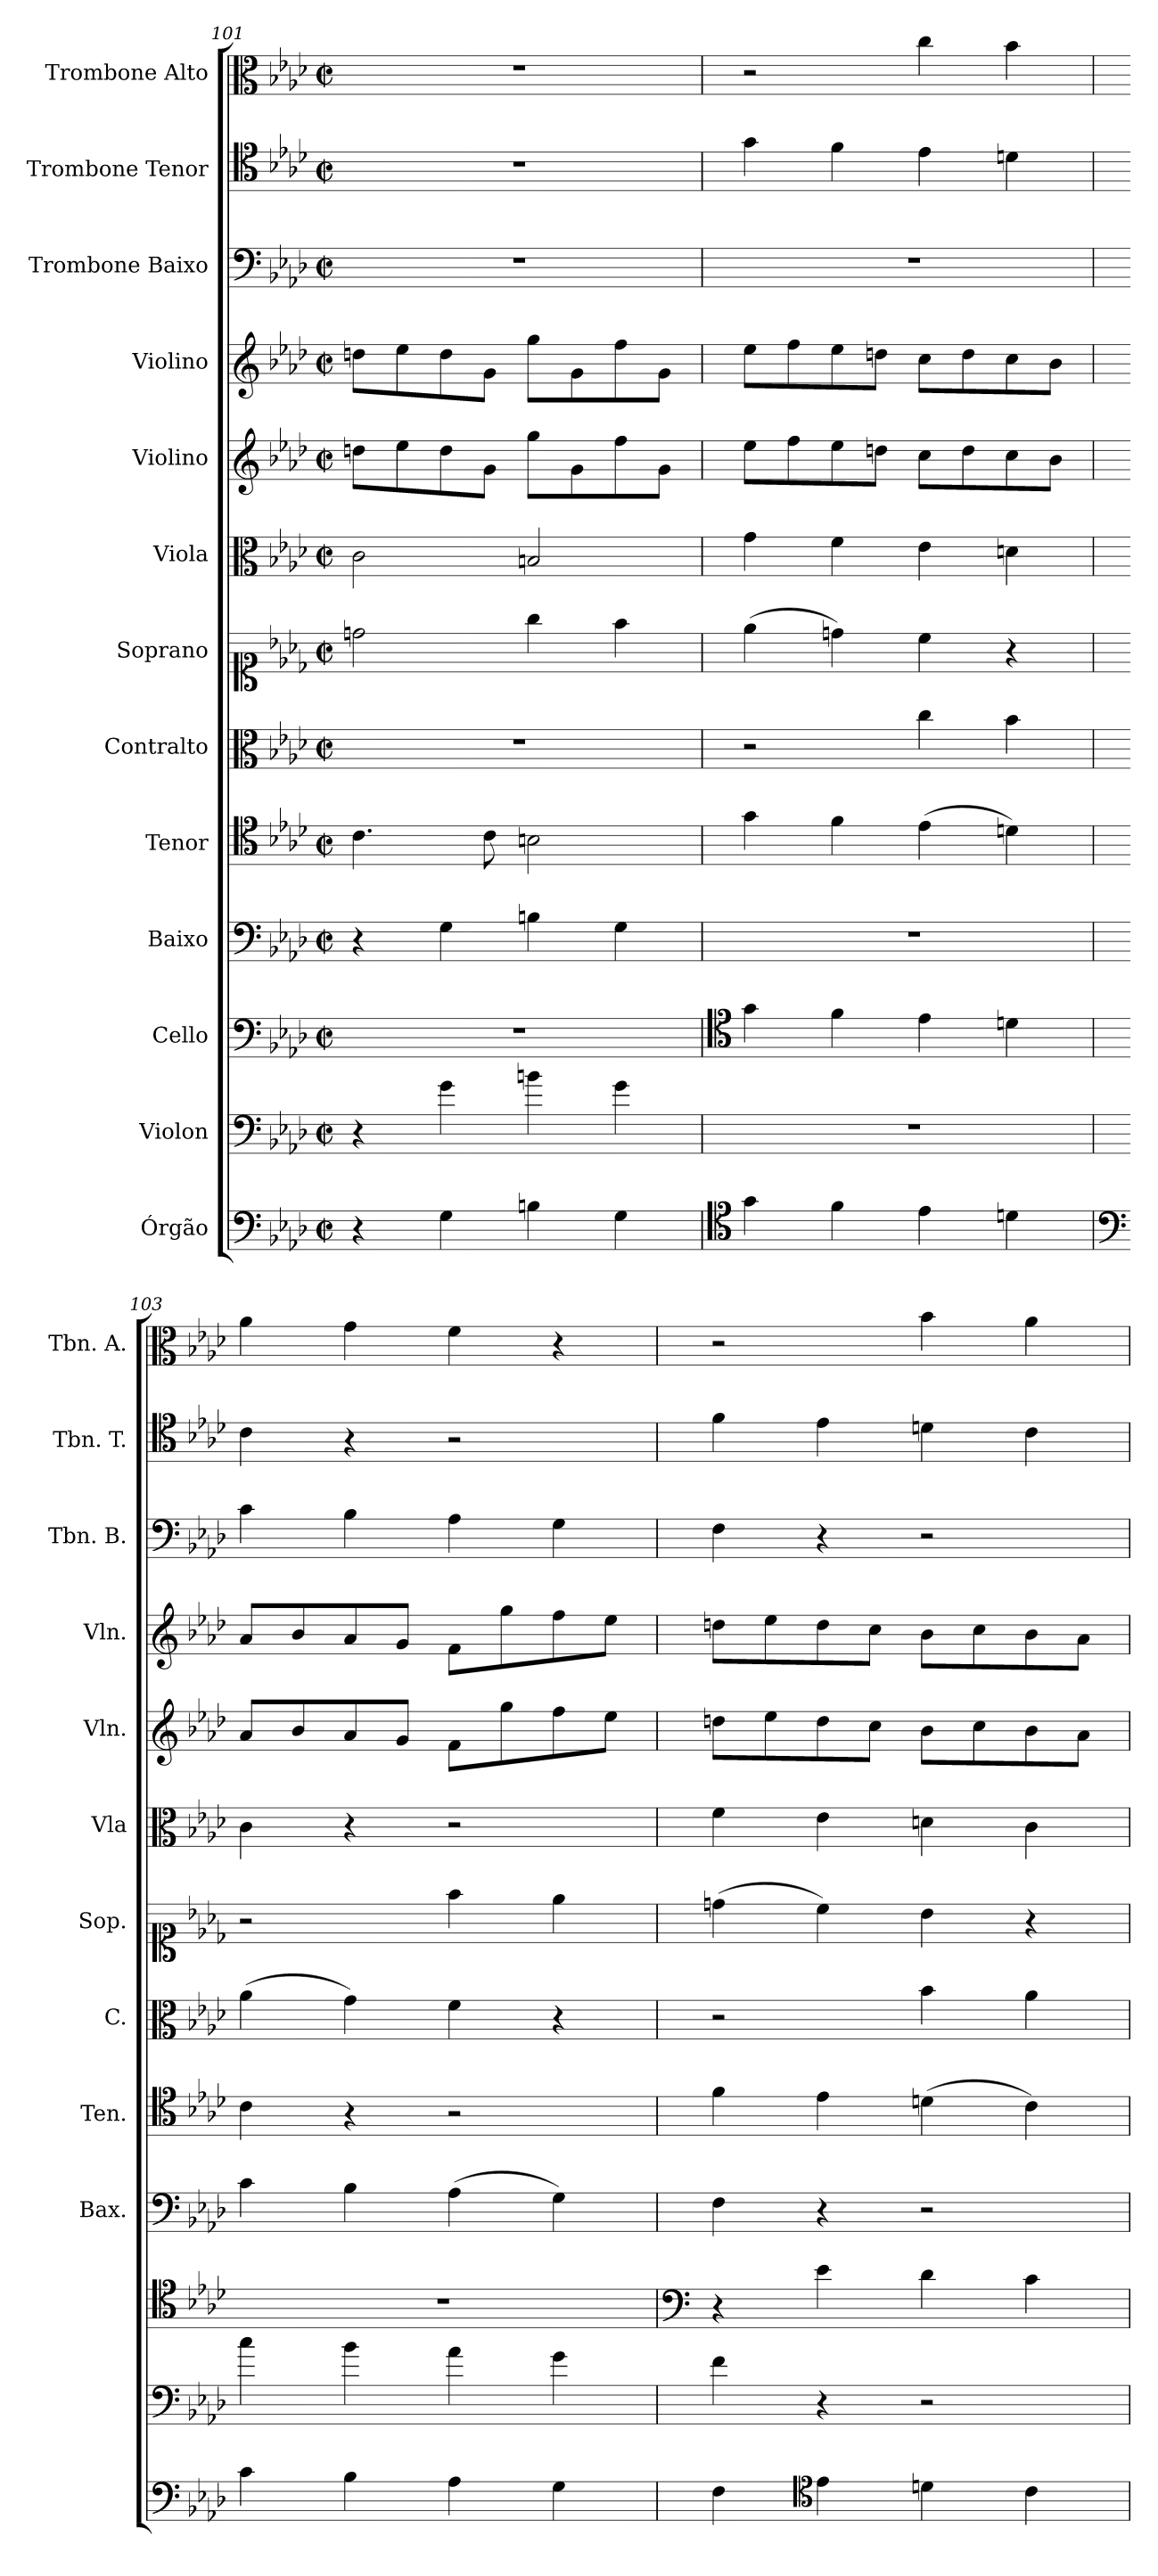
**kern	**kern	**kern	**kern	**kern	**kern	**kern	**kern	**kern	**kern	**kern	**kern	**kern
*part13	*part12	*part11	*part10	*part9	*part8	*part7	*part6	*part5	*part4	*part3	*part2	*part1
*staff13	*staff12	*staff11	*staff10	*staff9	*staff8	*staff7	*staff6	*staff5	*staff4	*staff3	*staff2	*staff1
*I"Órgão	*I"Violon	*I"Cello	*I"Baixo	*I"Tenor	*I"Contralto	*I"Soprano	*I"Viola	*I"Violino	*I"Violino	*I"Trombone Baixo	*I"Trombone Tenor	*I"Trombone Alto
*	*	*	*I'Bax.	*I'Ten.	*I'C.	*I'Sop.	*I'Vla	*I'Vln.	*I'Vln.	*I'Tbn. B.	*I'Tbn. T.	*I'Tbn. A.
!!LO:PB:g=z
*clefF4	*clefF4	*clefF4	*clefF4	*clefC4	*clefC3	*clefC1	*clefC3	*clefG2	*clefG2	*clefF4	*clefC4	*clefC3
*	*ITrd7c12	*	*	*	*	*	*	*	*	*	*	*
*k[b-e-a-d-]	*k[b-e-a-d-]	*k[b-e-a-d-]	*k[b-e-a-d-]	*k[b-e-a-d-]	*k[b-e-a-d-]	*k[b-e-a-d-]	*k[b-e-a-d-]	*k[b-e-a-d-]	*k[b-e-a-d-]	*k[b-e-a-d-]	*k[b-e-a-d-]	*k[b-e-a-d-]
*M2/2	*M2/2	*M2/2	*M2/2	*M2/2	*M2/2	*M2/2	*M2/2	*M2/2	*M2/2	*M2/2	*M2/2	*M2/2
*met(c|)	*met(c|)	*met(c|)	*met(c|)	*met(c|)	*met(c|)	*met(c|)	*met(c|)	*met(c|)	*met(c|)	*met(c|)	*met(c|)	*met(c|)
=101	=101	=101	=101	=101	=101	=101	=101	=101	=101	=101	=101	=101
4r	4r	1r	4r	4.c\	1r	2ddn\	2c\	8ddn\L	8ddn\L	1r	1r	1r
.	.	.	.	.	.	.	.	8ee-\	8ee-\	.	.	.
4G\	4G\	.	4G\	.	.	.	.	8dd\	8dd\	.	.	.
.	.	.	.	8c\	.	.	.	8g\J	8g\J	.	.	.
4Bn\	4Bn\	.	4Bn\	2Bn\	.	4gg\	2Bn/	8gg\L	8gg\L	.	.	.
.	.	.	.	.	.	.	.	8g\	8g\	.	.	.
4G\	4G\	.	4G\	.	.	4ff\	.	8ff\	8ff\	.	.	.
.	.	.	.	.	.	.	.	8g\J	8g\J	.	.	.
=102	=102	=102	=102	=102	=102	=102	=102	=102	=102	=102	=102	=102
*clefC4	*	*clefC4	*	*	*	*	*	*	*	*	*	*
4g\	1r	4g\	1r	4g\	2r	(>4ee-\	4g\	8ee-\L	8ee-\L	1r	4g\	2r
.	.	.	.	.	.	.	.	8ff\	8ff\	.	.	.
4f\	.	4f\	.	4f\	.	4ddn\)	4f\	8ee-\	8ee-\	.	4f\	.
.	.	.	.	.	.	.	.	8ddn\J	8ddn\J	.	.	.
4e-\	.	4e-\	.	(>4e-\	4cc\	4cc\	4e-\	8cc\L	8cc\L	.	4e-\	4cc\
.	.	.	.	.	.	.	.	8dd\	8dd\	.	.	.
4dn\	.	4dn\	.	4dn\)	4b-\	4r	4dn\	8cc\	8cc\	.	4dn\	4b-\
.	.	.	.	.	.	.	.	8b-\J	8b-\J	.	.	.
=103	=103	=103	=103	=103	=103	=103	=103	=103	=103	=103	=103	=103
*clefF4	*	*	*	*	*	*	*	*	*	*	*	*
4c\	4c\	1r	4c\	4c\	(>4a-\	2r	4c\	8a-/L	8a-/L	4c\	4c\	4a-\
.	.	.	.	.	.	.	.	8b-/	8b-/	.	.	.
4B-\	4B-\	.	4B-\	4r	4g\)	.	4r	8a-/	8a-/	4B-\	4r	4g\
.	.	.	.	.	.	.	.	8g/J	8g/J	.	.	.
4A-\	4A-\	.	(>4A-\	2r	4f\	4ff\	2r	8f\L	8f\L	4A-\	2r	4f\
.	.	.	.	.	.	.	.	8gg\	8gg\	.	.	.
4G\	4G\	.	4G\)	.	4r	4ee-\	.	8ff\	8ff\	4G\	.	4r
.	.	.	.	.	.	.	.	8ee-\J	8ee-\J	.	.	.
=104	=104	=104	=104	=104	=104	=104	=104	=104	=104	=104	=104	=104
*	*	*clefF4	*	*	*	*	*	*	*	*	*	*
4F\	4F\	4r	4F\	4f\	2r	(>4ddn\	4f\	8ddn\L	8ddn\L	4F\	4f\	2r
.	.	.	.	.	.	.	.	8ee-\	8ee-\	.	.	.
*clefC4	*	*	*	*	*	*	*	*	*	*	*	*
4e-\	4r	4e-\	4r	4e-\	.	4cc\)	4e-\	8dd\	8dd\	4r	4e-\	.
.	.	.	.	.	.	.	.	8cc\J	8cc\J	.	.	.
4dn\	2r	4d-\	2r	(>4dn\	4b-\	4b-\	4dn\	8b-\L	8b-\L	2r	4dn\	4b-\
.	.	.	.	.	.	.	.	8cc\	8cc\	.	.	.
4c\	.	4c\	.	4c\)	4a-\	4r	4c\	8b-\	8b-\	.	4c\	4a-\
.	.	.	.	.	.	.	.	8a-\J	8a-\J	.	.	.
=	=	=	=	=	=	=	=	=	=	=	=	=
*-	*-	*-	*-	*-	*-	*-	*-	*-	*-	*-	*-	*-
